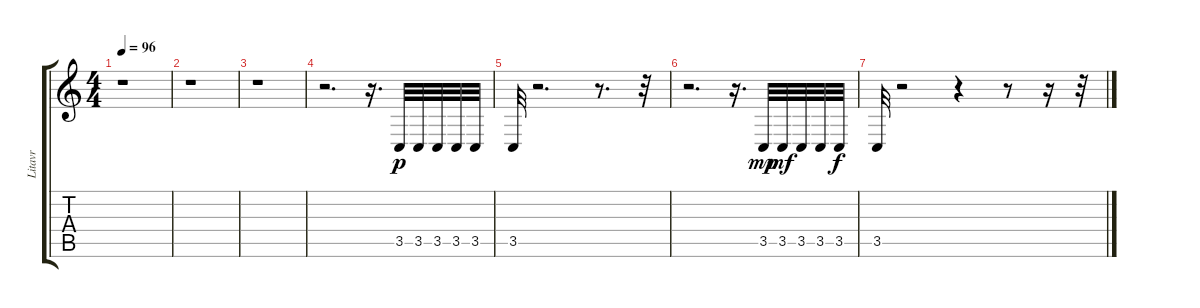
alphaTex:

\track ("Litavr" "Litavr") {instrument taikodrum}
\staff {score tabs}
\tuning (E4 B3 G3 D3 A2 E2) {hide}
\ts (4 4)
\tempo 96
\clef g2
\ks c
r.1{dy f} |
r.1 |
r.1 |
r.2{d} r.16{d} 3.5.32{dy p} 3.5.32 3.5.32 3.5.32 3.5.32 |
3.5.32 r.2{d} r.8{d} r.32 |
r.2{d} r.16{d} 3.5.32{dy mp} 3.5.32{dy mf} 3.5.32 3.5.32 3.5.32{dy f} |
3.5.32 r.2 r.4 r.8 r.16 r.32
